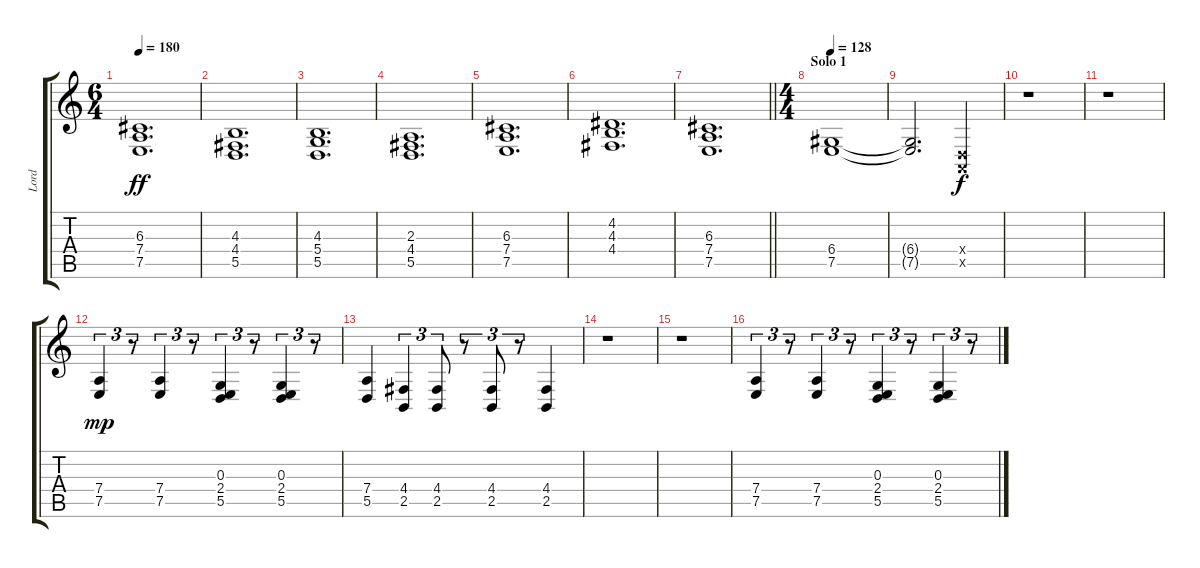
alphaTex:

\track ("Lord" "Lord") {instrument drawbarorgan}
\staff {score tabs}
\tuning (E4 B3 G3 D3 A2 E2) {hide}
\ts (6 4)
\tempo 180
\clef g2
\ks c
(6.3 7.4 7.5).1{d dy ff} |
(4.3 4.4 5.5).1{d} |
(4.3 5.4 5.5).1{d} |
(2.3 4.4 5.5).1{d} |
(6.3 7.4 7.5).1{d} |
(4.2 4.3 4.4).1{d} |
\barLineRight lightlight
(6.3 7.4 7.5).1{d} |
\ts (4 4)
\section ("" "Solo 1")
\tempo 128
(6.4 7.5).1 |
(6.4{t} 7.5{t}).2{d} (0.4{x} 0.5{x}).4{dy f} |
r.1 |
r.1 |
(7.4 7.5).4{tu (3 2) dy mp volume 6 instrument oboe} r.8{tu (3 2)} (7.4 7.5).4{tu (3 2)} r.8{tu (3 2)} (0.3 2.4 5.5).4{tu (3 2)} r.8{tu (3 2)} (0.3 2.4 5.5).4{tu (3 2)} r.8{tu (3 2)} |
(7.4 5.5).4 (4.4 2.5).4{tu (3 2)} (4.4 2.5).8{tu (3 2)} r.8{tu (3 2)} (4.4 2.5).8{tu (3 2)} r.8{tu (3 2)} (4.4 2.5).4 |
r.1 |
r.1 |
(7.4 7.5).4{tu (3 2)} r.8{tu (3 2)} (7.4 7.5).4{tu (3 2)} r.8{tu (3 2)} (0.3 2.4 5.5).4{tu (3 2)} r.8{tu (3 2)} (0.3 2.4 5.5).4{tu (3 2)} r.8{tu (3 2)}
